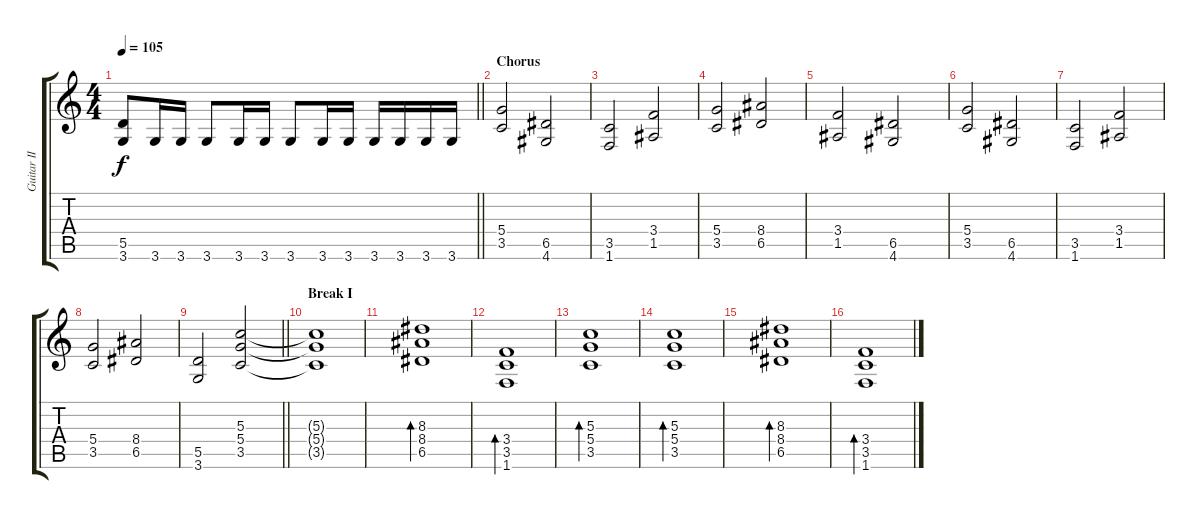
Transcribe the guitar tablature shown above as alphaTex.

\track ("Guitar II" "Guitar II") {instrument acousticguitarsteel}
\staff {score tabs}
\tuning (E4 B3 G3 D3 A2 E2) {hide}
\ts (4 4)
\tempo 105
\clef g2
\barLineRight lightlight
\ks c
(5.5 3.6).8{dy f} 3.6.16 3.6.16 3.6.8 3.6.16 3.6.16 3.6.8 3.6.16 3.6.16 3.6.16 3.6.16 3.6.16 3.6.16 |
\section ("" "Chorus")
(5.4 3.5).2 (6.5 4.6).2 |
(3.5 1.6).2 (3.4 1.5).2 |
(5.4 3.5).2 (8.4 6.5).2 |
(3.4 1.5).2 (6.5 4.6).2 |
(5.4 3.5).2 (6.5 4.6).2 |
(3.5 1.6).2 (3.4 1.5).2 |
(5.4 3.5).2 (8.4 6.5).2 |
\barLineRight lightlight
(5.5 3.6).2 (5.3 5.4 3.5).2 |
\section ("" "Break I")
(5.3{t} 5.4{t} 3.5{t}).1{instrument acousticguitarsteel} |
(8.3 8.4 6.5).1{bd 240} |
(3.4 3.5 1.6).1{bd 240} |
(5.3 5.4 3.5).1{bd 240} |
(5.3 5.4 3.5).1{bd 240} |
(8.3 8.4 6.5).1{bd 240} |
(3.4 3.5 1.6).1{bd 240}
